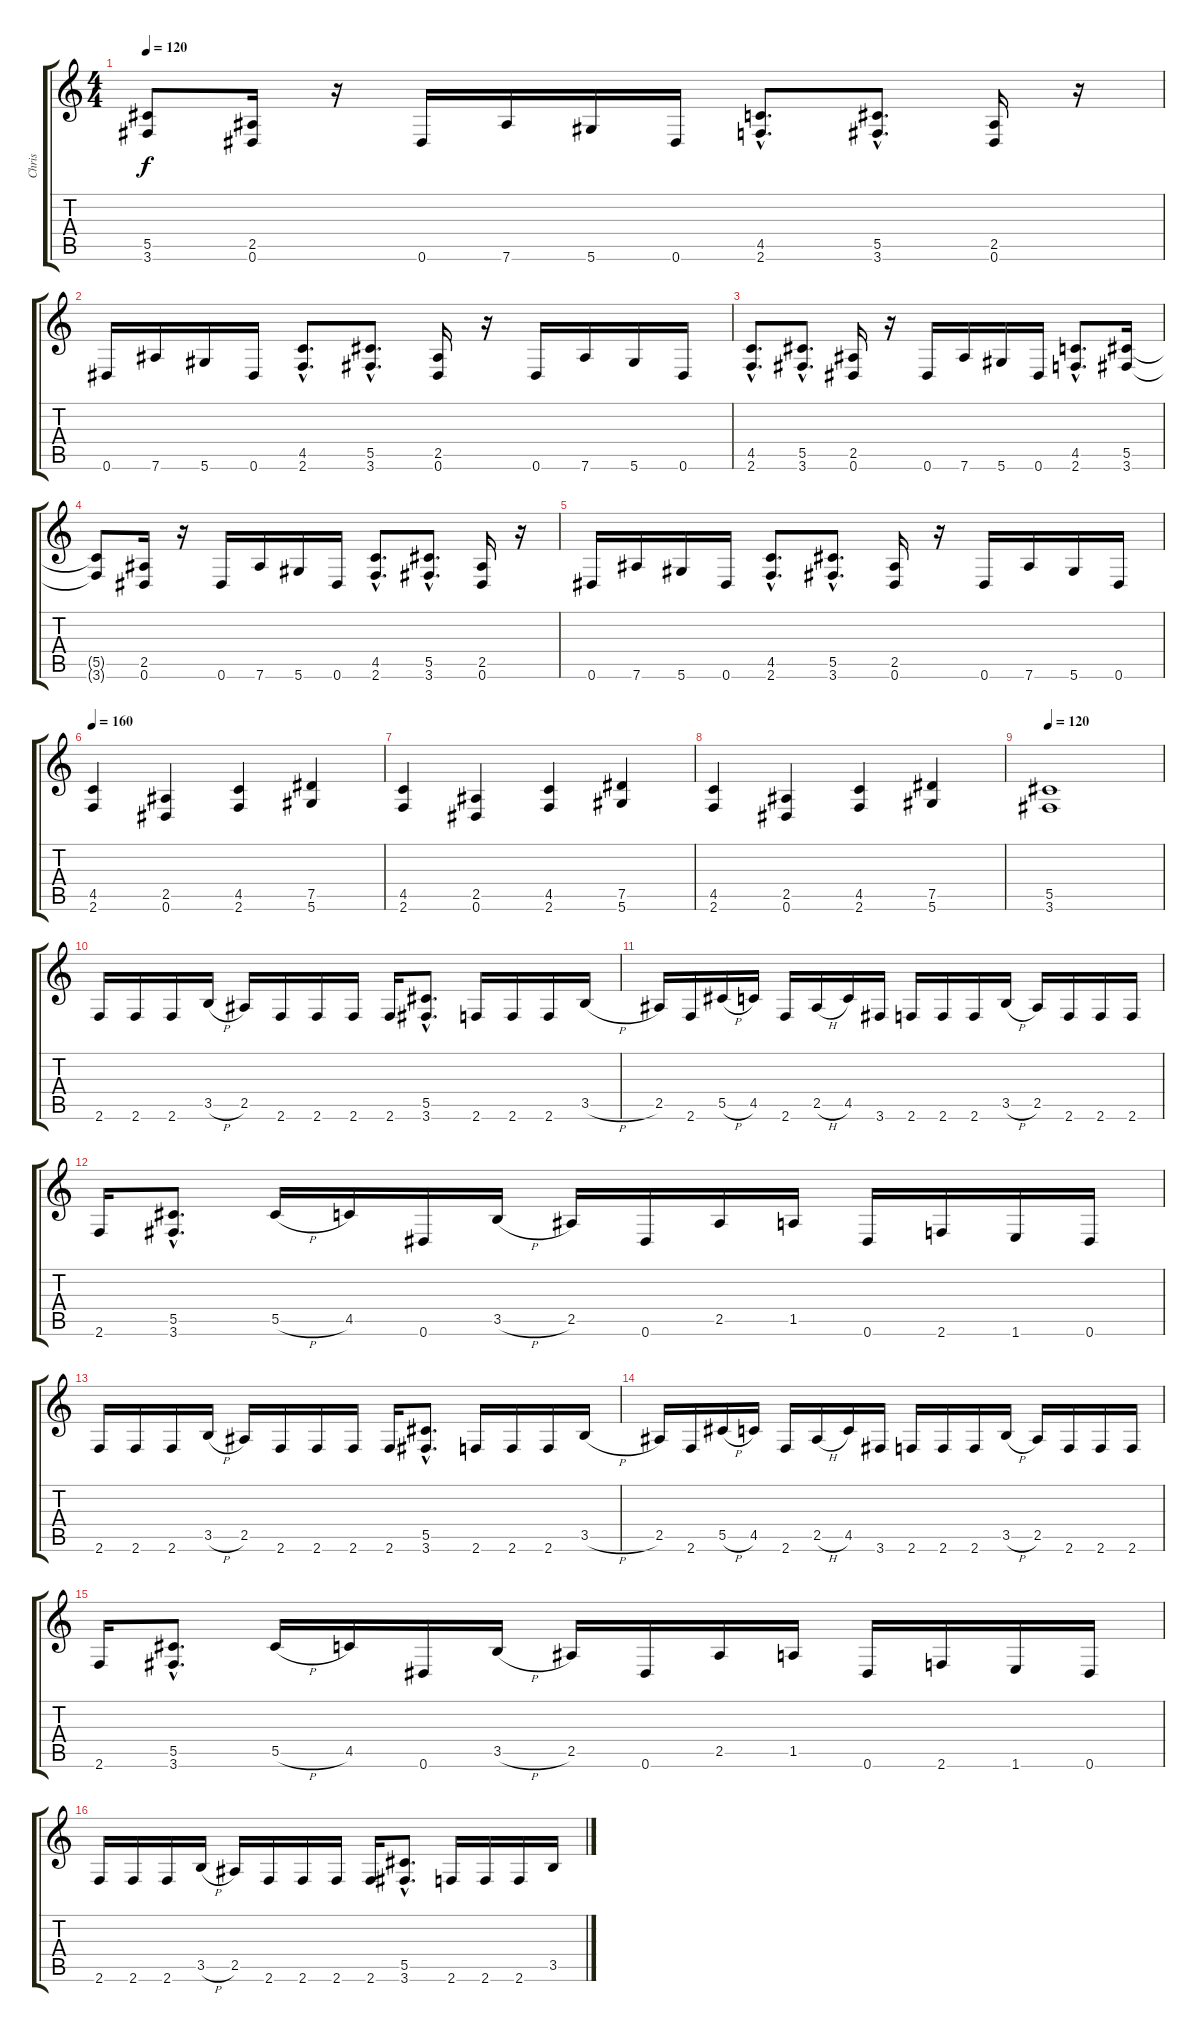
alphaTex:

\track ("Chris" "Chris") {instrument distortionguitar}
\staff {score tabs}
\tuning (Eb4 Bb3 Gb3 Db3 Ab2 Eb2) {hide}
\ts (4 4)
\tempo 120
\clef g2
\ks c
(5.5{t} 3.6{t}).8{dy f} (2.5 0.6).16 r.16 0.6.16 7.6.16 5.6.16 0.6.16 (4.5{hac} 2.6{hac}).8{d} (5.5{hac} 3.6{hac}).8{d} (2.5 0.6).16 r.16 |
0.6.16 7.6.16 5.6.16 0.6.16 (4.5{hac} 2.6{hac}).8{d} (5.5{hac} 3.6{hac}).8{d} (2.5 0.6).16 r.16 0.6.16 7.6.16 5.6.16 0.6.16 |
(4.5{hac} 2.6{hac}).8{d} (5.5{hac} 3.6{hac}).8{d} (2.5 0.6).16 r.16 0.6.16 7.6.16 5.6.16 0.6.16 (4.5{hac} 2.6{hac}).8{d} (5.5 3.6).16 |
(5.5{t} 3.6{t}).8 (2.5 0.6).16 r.16 0.6.16 7.6.16 5.6.16 0.6.16 (4.5{hac} 2.6{hac}).8{d} (5.5{hac} 3.6{hac}).8{d} (2.5 0.6).16 r.16 |
0.6.16 7.6.16 5.6.16 0.6.16 (4.5{hac} 2.6{hac}).8{d} (5.5{hac} 3.6{hac}).8{d} (2.5 0.6).16 r.16 0.6.16 7.6.16 5.6.16 0.6.16 |
\tempo 160
(4.5 2.6).4 (2.5 0.6).4 (4.5 2.6).4 (7.5 5.6).4 |
(4.5 2.6).4 (2.5 0.6).4 (4.5 2.6).4 (7.5 5.6).4 |
(4.5 2.6).4 (2.5 0.6).4 (4.5 2.6).4 (7.5 5.6).4 |
\tempo 120
(5.5 3.6).1 |
2.6.16 2.6.16 2.6.16 3.5{h}.16 2.5.16 2.6.16 2.6.16 2.6.16 2.6.16 (5.5{hac} 3.6{hac}).8{d} 2.6.16 2.6.16 2.6.16 3.5{h}.16 |
2.5.16 2.6.16 5.5{h}.16 4.5.16 2.6.16 2.5{h}.16 4.5.16 3.6.16 2.6.16 2.6.16 2.6.16 3.5{h}.16 2.5.16 2.6.16 2.6.16 2.6.16 |
2.6.16 (5.5{hac} 3.6{hac}).8{d} 5.5{h}.16 4.5.16 0.6.16 3.5{h}.16 2.5.16 0.6.16 2.5.16 1.5.16 0.6.16 2.6.16 1.6.16 0.6.16 |
2.6.16 2.6.16 2.6.16 3.5{h}.16 2.5.16 2.6.16 2.6.16 2.6.16 2.6.16 (5.5{hac} 3.6{hac}).8{d} 2.6.16 2.6.16 2.6.16 3.5{h}.16 |
2.5.16 2.6.16 5.5{h}.16 4.5.16 2.6.16 2.5{h}.16 4.5.16 3.6.16 2.6.16 2.6.16 2.6.16 3.5{h}.16 2.5.16 2.6.16 2.6.16 2.6.16 |
2.6.16 (5.5{hac} 3.6{hac}).8{d} 5.5{h}.16 4.5.16 0.6.16 3.5{h}.16 2.5.16 0.6.16 2.5.16 1.5.16 0.6.16 2.6.16 1.6.16 0.6.16 |
2.6.16 2.6.16 2.6.16 3.5{h}.16 2.5.16 2.6.16 2.6.16 2.6.16 2.6.16 (5.5{hac} 3.6{hac}).8{d} 2.6.16 2.6.16 2.6.16 3.5{h}.16
